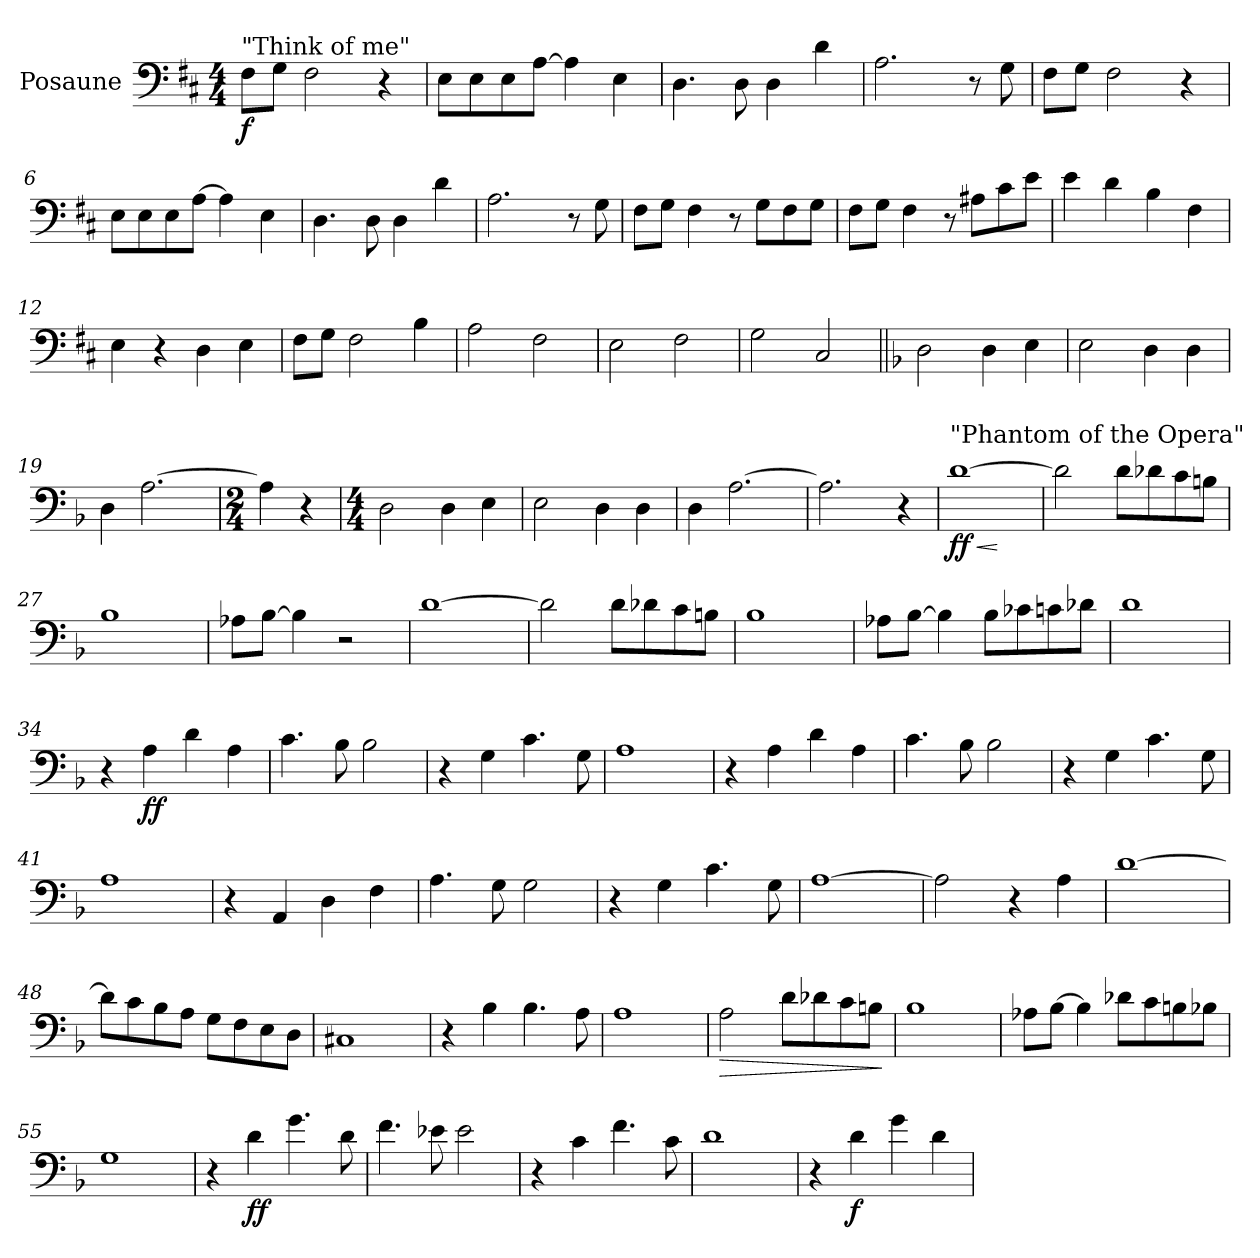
**kern	**dynam
*part1	*part1
*staff1	*staff1
*I"Posaune	*
*I'Psn.	*
*clefF4	*
*k[f#c#]	*
*M4/4	*
*MM130	*
=1	=1
!LO:TX:t="Think of me"	!
!	!LO:DY:b
8F#\L	f
8G\J	.
2F#\	.
4r	.
=2	=2
8E\L	.
8E\	.
8E\	.
[8A\J	.
4A\]	.
4E\	.
=3	=3
4.D\	.
8D\	.
4D\	.
4d\	.
=4	=4
2.A\	.
8r	.
8G\	.
=5	=5
8F#\L	.
8G\J	.
2F#\	.
4r	.
=6	=6
8E\L	.
8E\	.
8E\	.
[8A\J	.
4A\]	.
4E\	.
=7	=7
4.D\	.
8D\	.
4D\	.
4d\	.
=8	=8
2.A\	.
8r	.
8G\	.
!!LO:LB:g=z
=9	=9
8F#\L	.
8G\J	.
4F#\	.
8r	.
8G\L	.
8F#\	.
8G\J	.
=10	=10
8F#\L	.
8G\J	.
4F#\	.
8r	.
8A#X\L	.
8c#\	.
8e\J	.
=11	=11
4e\	.
4d\	.
4B\	.
4F#\	.
=12	=12
4E\	.
4r	.
4D\	.
4E\	.
=13	=13
8F#\L	.
8G\J	.
2F#\	.
4B\	.
=14	=14
2A\	.
2F#\	.
=15	=15
2E\	.
2F#\	.
=16	=16
2G\	.
2C#/	.
!!LO:LB:g=z
=17||	=17||
*k[b-]	*
2D\	.
4D\	.
4E\	.
=18	=18
2E\	.
4D\	.
4D\	.
=19	=19
4D\	.
[2.A\	.
=20	=20
*M2/4	*
4A\]	.
4r	.
=21	=21
*M4/4	*
2D\	.
4D\	.
4E\	.
=22	=22
2E\	.
4D\	.
4D\	.
=23	=23
4D\	.
[2.A\	.
=24	=24
2.A\]	.
4r	.
=25	=25
!LO:TX:a:t="Phantom of the Opera"	!
!	!LO:HP:b
!	!LO:DY:n=1:b
[1d	< ff
.	[
=26	=26
2d\]	.
8d\L	.
8d-X\	.
8c\	.
8Bn\J	.
=27	=27
1B-	.
=28	=28
8A-X\L	.
[8B-\J	.
4B-\]	.
2r	.
!!LO:LB:g=z
=29	=29
[1d	.
=30	=30
2d\]	.
8d\L	.
8d-X\	.
8c\	.
8Bn\J	.
=31	=31
1B-	.
=32	=32
8A-X\L	.
[8B-\J	.
4B-\]	.
8B-\L	.
8c-X\	.
8cn\	.
8d-X\J	.
=33	=33
1d	.
=34	=34
4r	.
!	!LO:DY:b
4A\	ff
4d\	.
4A\	.
=35	=35
4.c\	.
8B-\	.
2B-\	.
=36	=36
4r	.
4G\	.
4.c\	.
8G\	.
=37	=37
1A	.
=38	=38
4r	.
4A\	.
4d\	.
4A\	.
!!LO:LB:g=z
=39	=39
4.c\	.
8B-\	.
2B-\	.
=40	=40
4r	.
4G\	.
4.c\	.
8G\	.
=41	=41
1A	.
=42	=42
4r	.
4AA/	.
4D\	.
4F\	.
=43	=43
4.A\	.
8G\	.
2G\	.
=44	=44
4r	.
4G\	.
4.c\	.
8G\	.
=45	=45
[1A	.
=46	=46
2A\]	.
4r	.
4A\	.
=47	=47
[1d	.
=48	=48
8d\L]	.
8c\	.
8B-\	.
8A\J	.
8G\L	.
8F\	.
8E\	.
8D\J	.
=49	=49
1C#X	.
!!LO:LB:g=z
=50	=50
4r	.
4B-\	.
4.B-\	.
8A\	.
=51	=51
1A	.
=52	=52
!	!LO:HP:b
2A\	>
8d\L	.
8d-X\	.
8c\	.
8Bn\J	.
.	]
=53	=53
1B-	.
=54	=54
8A-X\L	.
[8B-\J	.
4B-\]	.
8d-X\L	.
8c\	.
8Bn\	.
8B-X\J	.
=55	=55
1G	.
=56	=56
4r	.
!	!LO:DY:b
4d\	ff
4.g\	.
8d\	.
=57	=57
4.f\	.
8e-X\	.
2e-\	.
=58	=58
4r	.
4c\	.
4.f\	.
8c\	.
!!LO:LB:g=z
=59	=59
1d	.
=60	=60
4r	.
!	!LO:DY:b
4d\	f
4g\	.
4d\	.
=	=
*-	*-
